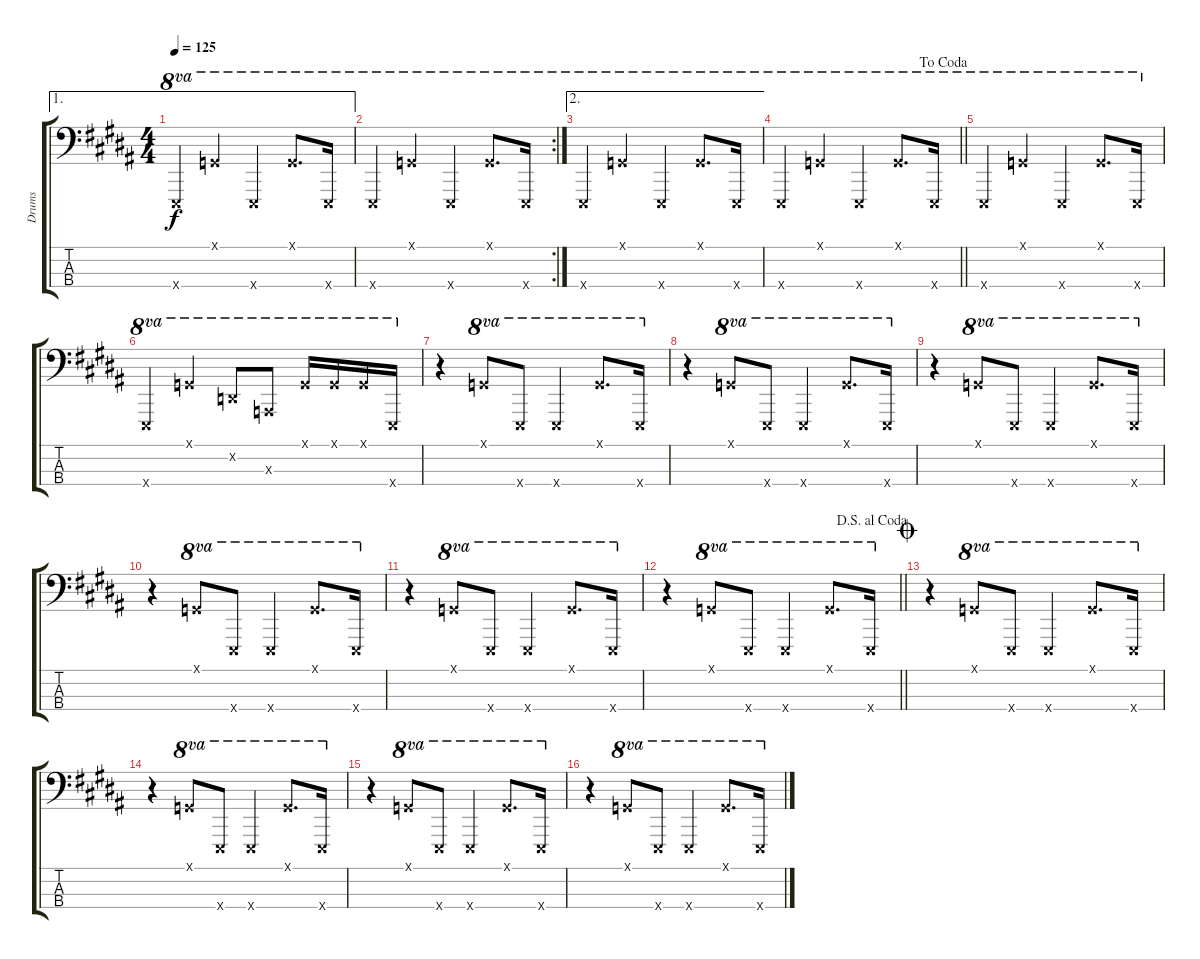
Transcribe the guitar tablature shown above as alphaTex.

\track ("Drums" "Drums") {instrument synthdrum}
\staff {score tabs}
\tuning (G2 D2 A1 E1) {hide}
\ae 1
\ts (4 4)
\tempo 125
\clef f4
\ks g#minor
12.4{x}.4{ot 8va dy f} 12.1{x}.4{ot 8va} 12.4{x}.4{ot 8va} 12.1{x}.8{d ot 8va} 12.4{x}.16{ot 8va} |
\rc 2
\ks b
12.4{x}.4{ot 8va} 12.1{x}.4{ot 8va} 12.4{x}.4{ot 8va} 12.1{x}.8{d ot 8va} 12.4{x}.16{ot 8va} |
\ae 2
\ks g#minor
12.4{x}.4{ot 8va} 12.1{x}.4{ot 8va} 12.4{x}.4{ot 8va} 12.1{x}.8{d ot 8va} 12.4{x}.16{ot 8va} |
\jump dacoda
\barLineRight lightlight
12.4{x}.4{ot 8va} 12.1{x}.4{ot 8va} 12.4{x}.4{ot 8va} 12.1{x}.8{d ot 8va} 12.4{x}.16{ot 8va} |
\ks b
12.4{x}.4{ot 8va} 12.1{x}.4{ot 8va} 12.4{x}.4{ot 8va} 12.1{x}.8{d ot 8va} 12.4{x}.16{ot 8va} |
\ks g#minor
12.4{x}.4{ot 8va} 12.1{x}.4{ot 8va} 12.2{x}.8{ot 8va} 12.3{x}.8{ot 8va} 12.1{x}.16{ot 8va} 12.1{x}.16{ot 8va} 12.1{x}.16{ot 8va} 12.4{x}.16{ot 8va} |
r.4 12.1{x}.8{ot 8va} 12.4{x}.8{ot 8va} 12.4{x}.4{ot 8va} 12.1{x}.8{d ot 8va} 12.4{x}.16{ot 8va} |
r.4 12.1{x}.8{ot 8va} 12.4{x}.8{ot 8va} 12.4{x}.4{ot 8va} 12.1{x}.8{d ot 8va} 12.4{x}.16{ot 8va} |
\ks b
r.4 12.1{x}.8{ot 8va} 12.4{x}.8{ot 8va} 12.4{x}.4{ot 8va} 12.1{x}.8{d ot 8va} 12.4{x}.16{ot 8va} |
\ks g#minor
r.4 12.1{x}.8{ot 8va} 12.4{x}.8{ot 8va} 12.4{x}.4{ot 8va} 12.1{x}.8{d ot 8va} 12.4{x}.16{ot 8va} |
r.4 12.1{x}.8{ot 8va} 12.4{x}.8{ot 8va} 12.4{x}.4{ot 8va} 12.1{x}.8{d ot 8va} 12.4{x}.16{ot 8va} |
\jump dalsegnoalcoda
\barLineRight lightlight
r.4 12.1{x}.8{ot 8va} 12.4{x}.8{ot 8va} 12.4{x}.4{ot 8va} 12.1{x}.8{d ot 8va} 12.4{x}.16{ot 8va} |
\jump coda
\ks b
r.4 12.1{x}.8{ot 8va} 12.4{x}.8{ot 8va} 12.4{x}.4{ot 8va} 12.1{x}.8{d ot 8va} 12.4{x}.16{ot 8va} |
\ks g#minor
r.4 12.1{x}.8{ot 8va} 12.4{x}.8{ot 8va} 12.4{x}.4{ot 8va} 12.1{x}.8{d ot 8va} 12.4{x}.16{ot 8va} |
r.4 12.1{x}.8{ot 8va} 12.4{x}.8{ot 8va} 12.4{x}.4{ot 8va} 12.1{x}.8{d ot 8va} 12.4{x}.16{ot 8va} |
r.4 12.1{x}.8{ot 8va} 12.4{x}.8{ot 8va} 12.4{x}.4{ot 8va} 12.1{x}.8{d ot 8va} 12.4{x}.16{ot 8va}
